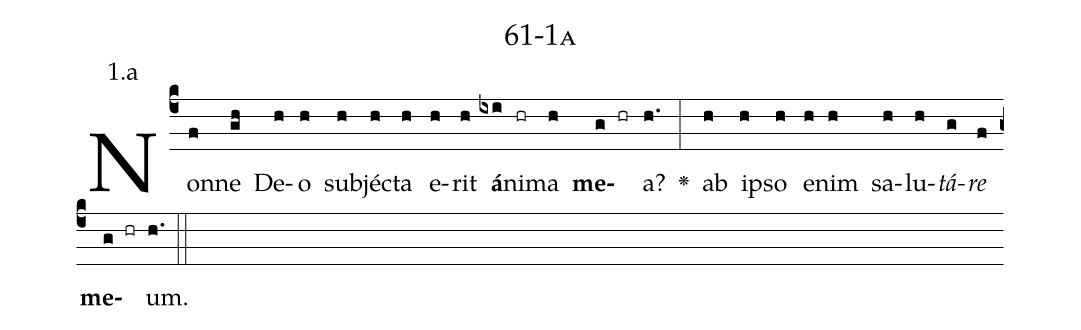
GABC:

name: 61-1a;
annotation: 1.a;
%%
(c4)Non(f)ne(gh) De(h)o(h) sub(h)jéc(h)ta(h) e(h)rit(h) <b>á</b>(ixi)ni(hr)ma(h) <b>me</b>(g hr)a?(h.) <v>\greheightstar</v>(:) ab(h) ip(h)so(h) e(h)nim(h) sa(h)lu(h)<i>tá</i>(g)<i>re</i>(f) <b>me</b>(g hr)um.(h.) (::)


%E(h) u(h) o(g) u(f) a(g) e.(h.) (::)
